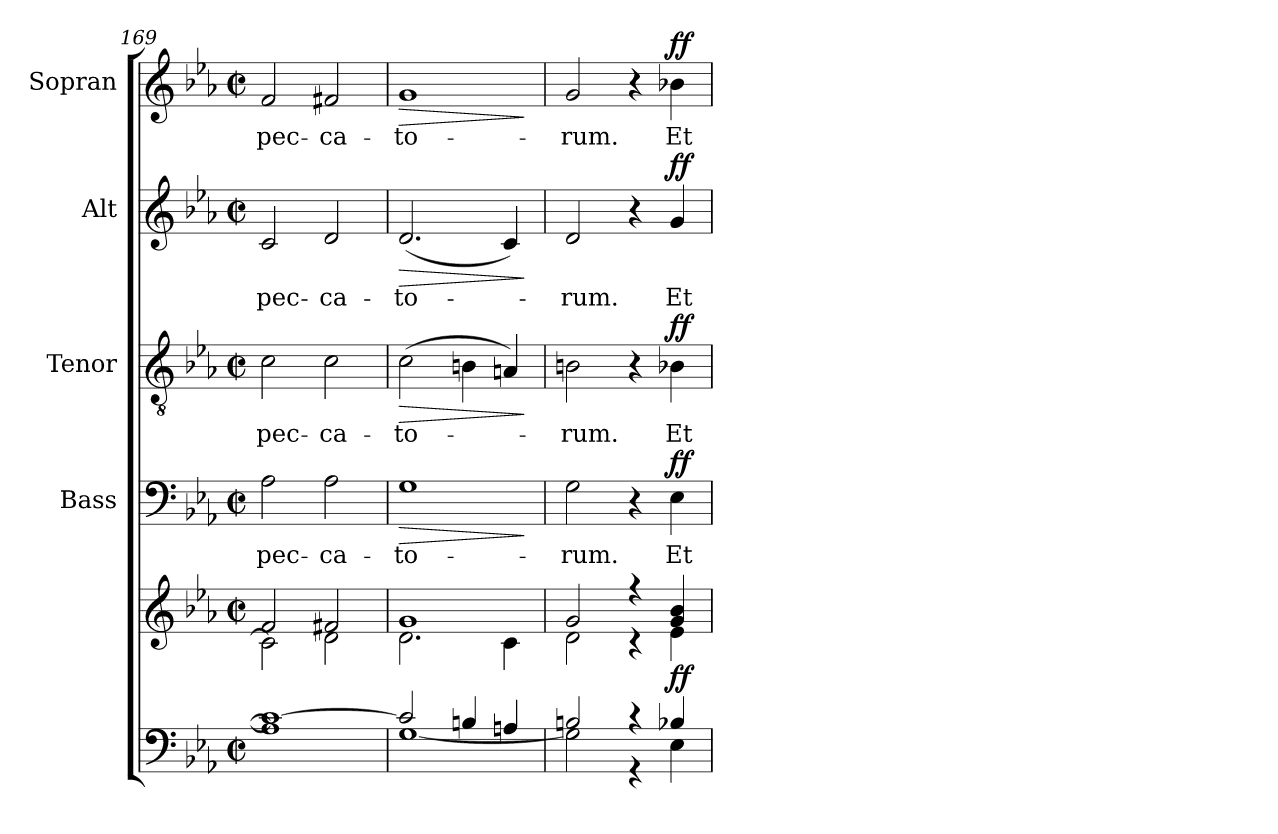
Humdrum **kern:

**kern	**kern	**dynam	**kern	**text	**dynam	**kern	**text	**dynam	**kern	**text	**dynam	**kern	**text	**dynam
*part5	*part5	*part5	*part4	*part4	*part4	*part3	*part3	*part3	*part2	*part2	*part2	*part1	*part1	*part1
*staff6	*staff5	*staff5/6	*staff4	*staff4	*staff4	*staff3	*staff3	*staff3	*staff2	*staff2	*staff2	*staff1	*staff1	*staff1
*	*	*	*I"Bass	*	*	*I"Tenor	*	*	*I"Alt	*	*	*I"Sopran	*	*
*	*	*	*I'B.	*	*	*I'T.	*	*	*I'A.	*	*	*I'S.	*	*
*clefF4	*clefG2	*	*clefF4	*	*	*clefGv2	*	*	*clefG2	*	*	*clefG2	*	*
*k[b-e-a-]	*k[b-e-a-]	*	*k[b-e-a-]	*	*	*k[b-e-a-]	*	*	*k[b-e-a-]	*	*	*k[b-e-a-]	*	*
*E-:	*E-:	*	*E-:	*	*	*E-:	*	*	*E-:	*	*	*E-:	*	*
*M2/2	*M2/2	*	*M2/2	*	*	*M2/2	*	*	*M2/2	*	*	*M2/2	*	*
*met(c|)	*met(c|)	*	*met(c|)	*	*	*met(c|)	*	*	*met(c|)	*	*	*met(c|)	*	*
=169	=169	=169	=169	=169	=169	=169	=169	=169	=169	=169	=169	=169	=169	=169
*^	*^	*	*	*	*	*	*	*	*	*	*	*	*	*
!	!	!	!	!	!	!LO:LY:b	!	!	!LO:LY:b	!	!	!LO:LY:b	!	!	!LO:LY:b	!
1c_	1A-]	2f/	2c\]	.	2A-\	pec-	.	2c\	pec-	.	2c/	pec-	.	2f/	pec-	.
!	!	!	!	!	!	!LO:LY:b	!	!	!LO:LY:b	!	!	!LO:LY:b	!	!	!LO:LY:b	!
.	.	2f#X/	2d\	.	2A-\	-ca-	.	2c\	-ca-	.	2d/	-ca-	.	2f#X/	-ca-	.
=170	=170	=170	=170	=170	=170	=170	=170	=170	=170	=170	=170	=170	=170	=170	=170	=170
!	!	!	!	!	!	!LO:LY:b	!LO:HP:b	!	!LO:LY:b	!LO:HP:b	!	!LO:LY:b	!LO:HP:b	!	!LO:LY:b	!LO:HP:b
2c/]	[<1G	1g	2.d\	.	1G	-to-	>	(>2c\	-to-	>	(<2.d/	-to-	>	1g	-to-	>
4Bn/	.	.	.	.	.	.	.	4Bn\	.	.	.	.	.	.	.	.
4An/	.	.	4c\	.	.	.	.	4An/)	.	.	4c/)	.	.	.	.	.
*v	*v	*	*	*	*	*	*	*	*	*	*	*	*	*	*	*
*	*v	*v	*	*	*	*	*	*	*	*	*	*	*	*	*
.	.	.	.	.	]	.	.	]	.	.	]	.	.	]
=171	=171	=171	=171	=171	=171	=171	=171	=171	=171	=171	=171	=171	=171	=171
*^	*^	*	*	*	*	*	*	*	*	*	*	*	*	*
!	!	!	!	!	!	!LO:LY:b	!	!	!LO:LY:b	!	!	!LO:LY:b	!	!	!LO:LY:b	!
2Bn/	2G\]	2g/	2d\	.	2G\	-rum.	.	2Bn\	-rum.	.	2d/	-rum.	.	2g/	-rum.	.
4r	4r	4r	4r	.	4r	.	.	4r	.	.	4r	.	.	4r	.	.
!	!	!	!	!LO:DY:b	!	!LO:LY:b	!LO:DY:a	!	!LO:LY:b	!LO:DY:a	!	!LO:LY:b	!LO:DY:a	!	!LO:LY:b	!LO:DY:a
4B-X/	4E-\	4g/ 4b-/	4e-\	ff	4E-\	Et	ff	4B-X\	Et	ff	4g/	Et	ff	4b-X\	Et	ff
*v	*v	*	*	*	*	*	*	*	*	*	*	*	*	*	*	*
*	*v	*v	*	*	*	*	*	*	*	*	*	*	*	*	*
=	=	=	=	=	=	=	=	=	=	=	=	=	=	=
*-	*-	*-	*-	*-	*-	*-	*-	*-	*-	*-	*-	*-	*-	*-
